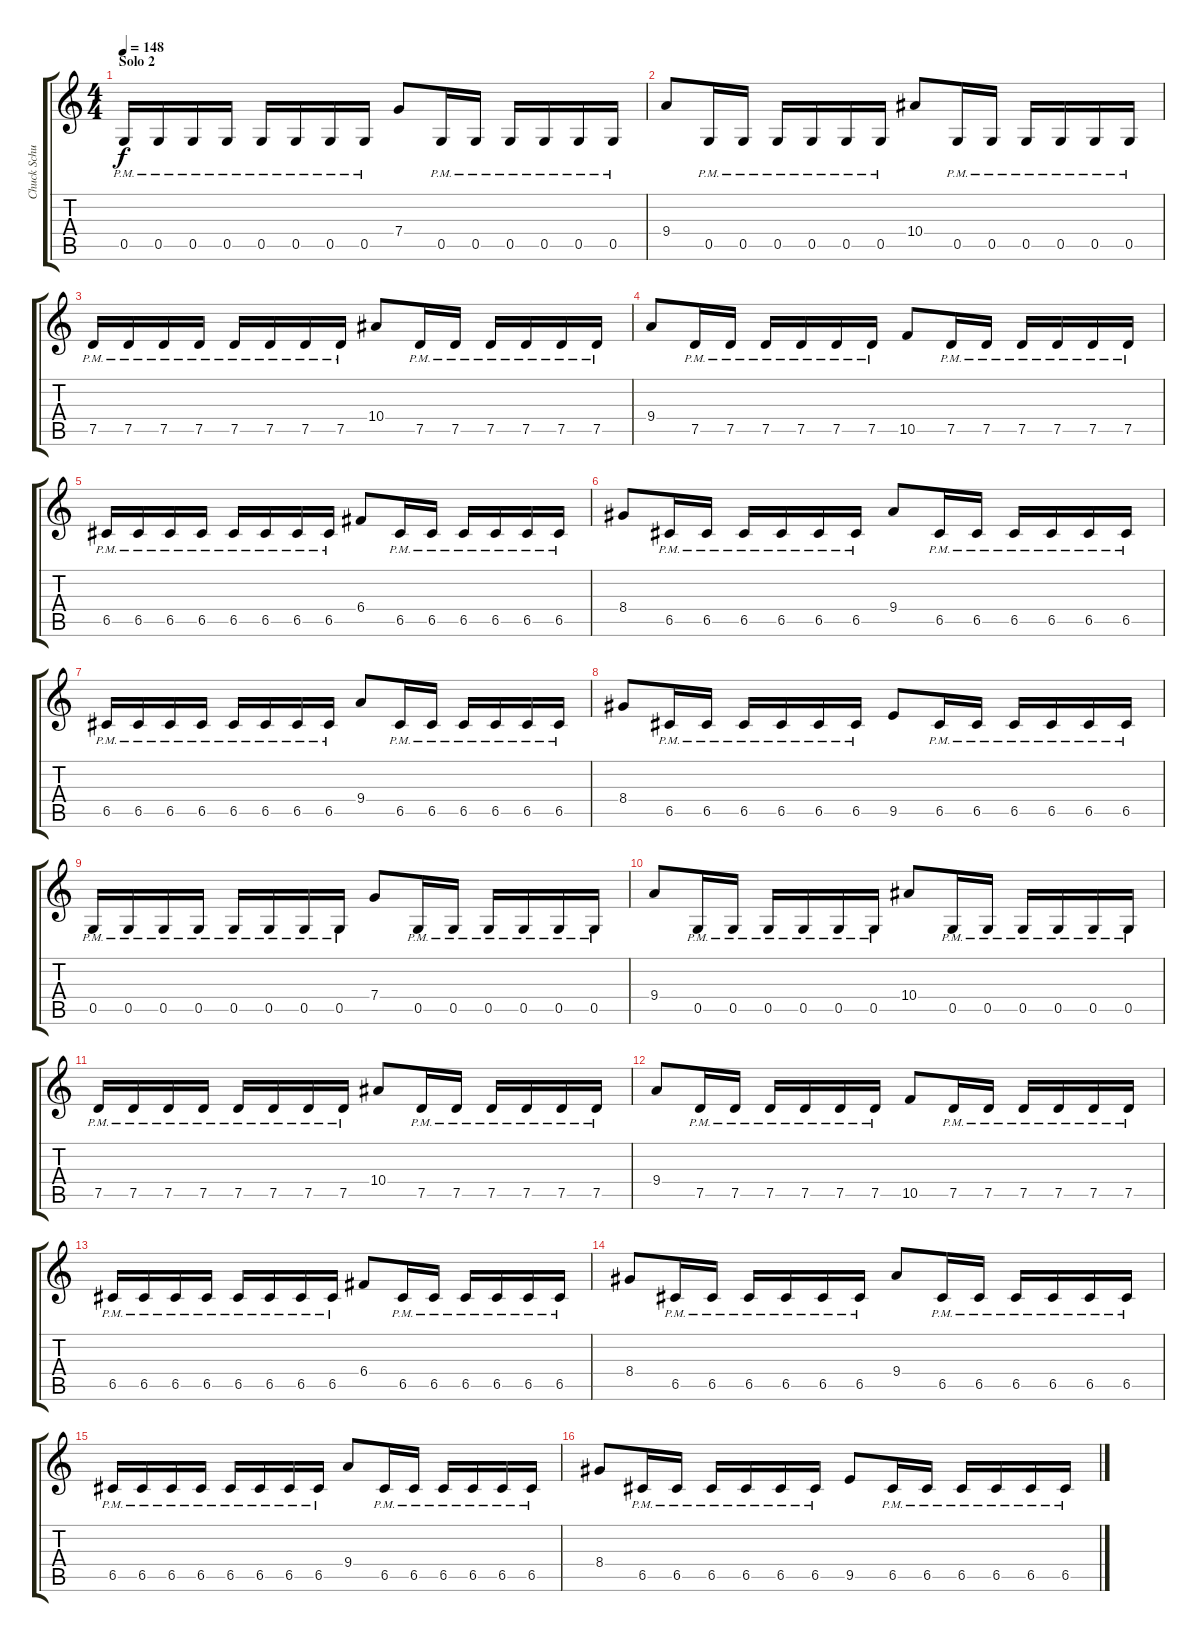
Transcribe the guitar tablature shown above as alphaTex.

\track ("Chuck Schuldiner" "Chuck Schu") {instrument distortionguitar}
\staff {score tabs}
\tuning (D4 A3 F3 C3 G2 D2) {hide}
\ts (4 4)
\section ("" "Solo 2")
\tempo 148
\clef g2
\ks c
0.5{pm}.16{dy f} 0.5{pm}.16 0.5{pm}.16 0.5{pm}.16 0.5{pm}.16 0.5{pm}.16 0.5{pm}.16 0.5{pm}.16 7.4.8 0.5{pm}.16 0.5{pm}.16 0.5{pm}.16 0.5{pm}.16 0.5{pm}.16 0.5{pm}.16 |
9.4.8 0.5{pm}.16 0.5{pm}.16 0.5{pm}.16 0.5{pm}.16 0.5{pm}.16 0.5{pm}.16 10.4.8 0.5{pm}.16 0.5{pm}.16 0.5{pm}.16 0.5{pm}.16 0.5{pm}.16 0.5{pm}.16 |
7.5{pm}.16 7.5{pm}.16 7.5{pm}.16 7.5{pm}.16 7.5{pm}.16 7.5{pm}.16 7.5{pm}.16 7.5{pm}.16 10.4.8 7.5{pm}.16 7.5{pm}.16 7.5{pm}.16 7.5{pm}.16 7.5{pm}.16 7.5{pm}.16 |
9.4.8 7.5{pm}.16 7.5{pm}.16 7.5{pm}.16 7.5{pm}.16 7.5{pm}.16 7.5{pm}.16 10.5.8 7.5{pm}.16 7.5{pm}.16 7.5{pm}.16 7.5{pm}.16 7.5{pm}.16 7.5{pm}.16 |
6.5{pm}.16 6.5{pm}.16 6.5{pm}.16 6.5{pm}.16 6.5{pm}.16 6.5{pm}.16 6.5{pm}.16 6.5{pm}.16 6.4.8 6.5{pm}.16 6.5{pm}.16 6.5{pm}.16 6.5{pm}.16 6.5{pm}.16 6.5{pm}.16 |
8.4.8 6.5{pm}.16 6.5{pm}.16 6.5{pm}.16 6.5{pm}.16 6.5{pm}.16 6.5{pm}.16 9.4.8 6.5{pm}.16 6.5{pm}.16 6.5{pm}.16 6.5{pm}.16 6.5{pm}.16 6.5{pm}.16 |
6.5{pm}.16 6.5{pm}.16 6.5{pm}.16 6.5{pm}.16 6.5{pm}.16 6.5{pm}.16 6.5{pm}.16 6.5{pm}.16 9.4.8 6.5{pm}.16 6.5{pm}.16 6.5{pm}.16 6.5{pm}.16 6.5{pm}.16 6.5{pm}.16 |
8.4.8 6.5{pm}.16 6.5{pm}.16 6.5{pm}.16 6.5{pm}.16 6.5{pm}.16 6.5{pm}.16 9.5.8 6.5{pm}.16 6.5{pm}.16 6.5{pm}.16 6.5{pm}.16 6.5{pm}.16 6.5{pm}.16 |
0.5{pm}.16 0.5{pm}.16 0.5{pm}.16 0.5{pm}.16 0.5{pm}.16 0.5{pm}.16 0.5{pm}.16 0.5{pm}.16 7.4.8 0.5{pm}.16 0.5{pm}.16 0.5{pm}.16 0.5{pm}.16 0.5{pm}.16 0.5{pm}.16 |
9.4.8 0.5{pm}.16 0.5{pm}.16 0.5{pm}.16 0.5{pm}.16 0.5{pm}.16 0.5{pm}.16 10.4.8 0.5{pm}.16 0.5{pm}.16 0.5{pm}.16 0.5{pm}.16 0.5{pm}.16 0.5{pm}.16 |
7.5{pm}.16 7.5{pm}.16 7.5{pm}.16 7.5{pm}.16 7.5{pm}.16 7.5{pm}.16 7.5{pm}.16 7.5{pm}.16 10.4.8 7.5{pm}.16 7.5{pm}.16 7.5{pm}.16 7.5{pm}.16 7.5{pm}.16 7.5{pm}.16 |
9.4.8 7.5{pm}.16 7.5{pm}.16 7.5{pm}.16 7.5{pm}.16 7.5{pm}.16 7.5{pm}.16 10.5.8 7.5{pm}.16 7.5{pm}.16 7.5{pm}.16 7.5{pm}.16 7.5{pm}.16 7.5{pm}.16 |
6.5{pm}.16 6.5{pm}.16 6.5{pm}.16 6.5{pm}.16 6.5{pm}.16 6.5{pm}.16 6.5{pm}.16 6.5{pm}.16 6.4.8 6.5{pm}.16 6.5{pm}.16 6.5{pm}.16 6.5{pm}.16 6.5{pm}.16 6.5{pm}.16 |
8.4.8 6.5{pm}.16 6.5{pm}.16 6.5{pm}.16 6.5{pm}.16 6.5{pm}.16 6.5{pm}.16 9.4.8 6.5{pm}.16 6.5{pm}.16 6.5{pm}.16 6.5{pm}.16 6.5{pm}.16 6.5{pm}.16 |
6.5{pm}.16 6.5{pm}.16 6.5{pm}.16 6.5{pm}.16 6.5{pm}.16 6.5{pm}.16 6.5{pm}.16 6.5{pm}.16 9.4.8 6.5{pm}.16 6.5{pm}.16 6.5{pm}.16 6.5{pm}.16 6.5{pm}.16 6.5{pm}.16 |
8.4.8 6.5{pm}.16 6.5{pm}.16 6.5{pm}.16 6.5{pm}.16 6.5{pm}.16 6.5{pm}.16 9.5.8 6.5{pm}.16 6.5{pm}.16 6.5{pm}.16 6.5{pm}.16 6.5{pm}.16 6.5{pm}.16
